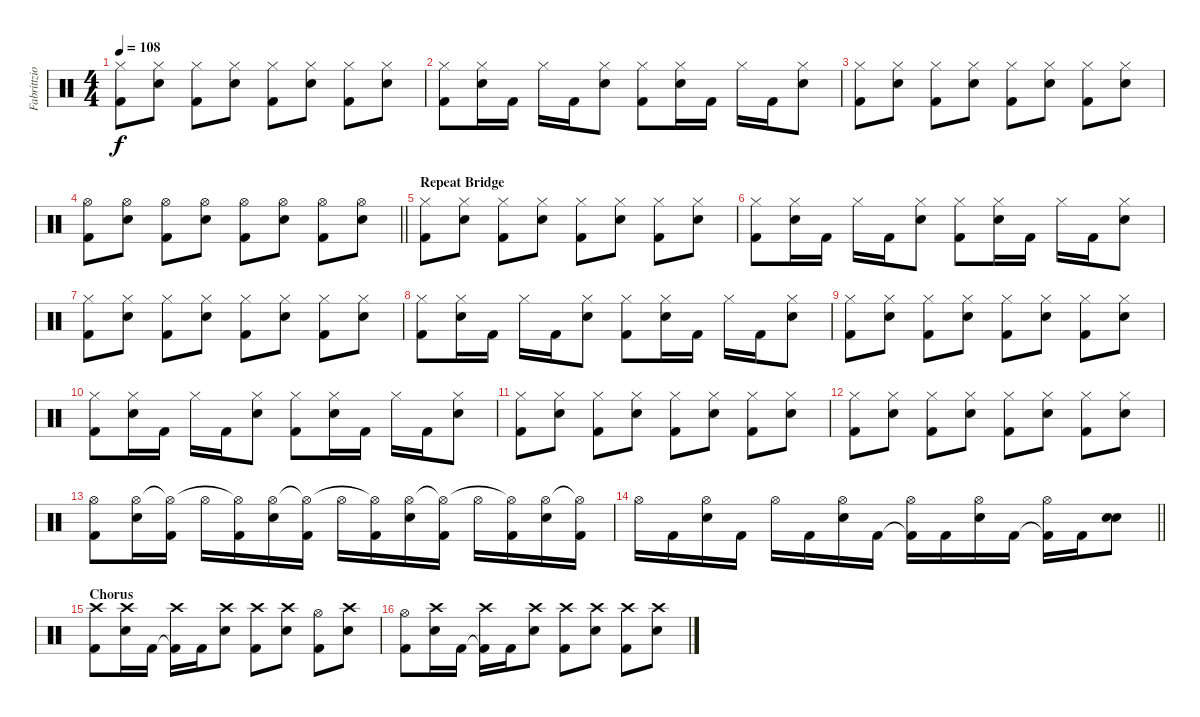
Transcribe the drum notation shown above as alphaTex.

\track ("Fabrittzio Moretti - Drums" "Fabrittzio") {instrument percussion}
\staff {score}
\articulation defaults
\ts (4 4)
\tempo 108
\clef neutral
\ks c
("Kick (hit) 2" "Hi-Hat (closed)").8{dy f} ("Electric Snare (hit)" "Hi-Hat (closed)").8 ("Kick (hit) 2" "Hi-Hat (closed)").8 ("Electric Snare (hit)" "Hi-Hat (closed)").8 ("Kick (hit) 2" "Hi-Hat (closed)").8 ("Electric Snare (hit)" "Hi-Hat (closed)").8 ("Kick (hit) 2" "Hi-Hat (closed)").8 ("Electric Snare (hit)" "Hi-Hat (closed)").8 |
("Kick (hit) 2" "Hi-Hat (closed)").8 ("Electric Snare (hit)" "Hi-Hat (closed)").16 "Kick (hit) 2".16 "Hi-Hat (closed)".16 "Kick (hit) 2".16 ("Electric Snare (hit)" "Hi-Hat (closed)").8 ("Kick (hit) 2" "Hi-Hat (closed)").8 ("Electric Snare (hit)" "Hi-Hat (closed)").16 "Kick (hit) 2".16 "Hi-Hat (closed)".16 "Kick (hit) 2".16 ("Electric Snare (hit)" "Hi-Hat (closed)").8 |
("Kick (hit) 2" "Hi-Hat (closed)").8 ("Electric Snare (hit)" "Hi-Hat (closed)").8 ("Kick (hit) 2" "Hi-Hat (closed)").8 ("Electric Snare (hit)" "Hi-Hat (closed)").8 ("Kick (hit) 2" "Hi-Hat (closed)").8 ("Electric Snare (hit)" "Hi-Hat (closed)").8 ("Kick (hit) 2" "Hi-Hat (closed)").8 ("Electric Snare (hit)" "Hi-Hat (closed)").8 |
\barLineRight lightlight
("Kick (hit) 2" "Hi-Hat (open)").8 ("Electric Snare (hit)" "Hi-Hat (open)").8 ("Kick (hit) 2" "Hi-Hat (open)").8 ("Electric Snare (hit)" "Hi-Hat (open)").8 ("Kick (hit) 2" "Hi-Hat (open)").8 ("Electric Snare (hit)" "Hi-Hat (open)").8 ("Kick (hit) 2" "Hi-Hat (open)").8 ("Electric Snare (hit)" "Hi-Hat (open)").8 |
\section ("" "Repeat Bridge")
("Kick (hit) 2" "Hi-Hat (closed)").8 ("Electric Snare (hit)" "Hi-Hat (closed)").8 ("Kick (hit) 2" "Hi-Hat (closed)").8 ("Electric Snare (hit)" "Hi-Hat (closed)").8 ("Kick (hit) 2" "Hi-Hat (closed)").8 ("Electric Snare (hit)" "Hi-Hat (closed)").8 ("Kick (hit) 2" "Hi-Hat (closed)").8 ("Electric Snare (hit)" "Hi-Hat (closed)").8 |
("Kick (hit) 2" "Hi-Hat (closed)").8 ("Electric Snare (hit)" "Hi-Hat (closed)").16 "Kick (hit) 2".16 "Hi-Hat (closed)".16 "Kick (hit) 2".16 ("Electric Snare (hit)" "Hi-Hat (closed)").8 ("Kick (hit) 2" "Hi-Hat (closed)").8 ("Electric Snare (hit)" "Hi-Hat (closed)").16 "Kick (hit) 2".16 "Hi-Hat (closed)".16 "Kick (hit) 2".16 ("Electric Snare (hit)" "Hi-Hat (closed)").8 |
("Kick (hit) 2" "Hi-Hat (closed)").8 ("Electric Snare (hit)" "Hi-Hat (closed)").8 ("Kick (hit) 2" "Hi-Hat (closed)").8 ("Electric Snare (hit)" "Hi-Hat (closed)").8 ("Kick (hit) 2" "Hi-Hat (closed)").8 ("Electric Snare (hit)" "Hi-Hat (closed)").8 ("Kick (hit) 2" "Hi-Hat (closed)").8 ("Electric Snare (hit)" "Hi-Hat (closed)").8 |
("Kick (hit) 2" "Hi-Hat (closed)").8 ("Electric Snare (hit)" "Hi-Hat (closed)").16 "Kick (hit) 2".16 "Hi-Hat (closed)".16 "Kick (hit) 2".16 ("Electric Snare (hit)" "Hi-Hat (closed)").8 ("Kick (hit) 2" "Hi-Hat (closed)").8 ("Electric Snare (hit)" "Hi-Hat (closed)").16 "Kick (hit) 2".16 "Hi-Hat (closed)".16 "Kick (hit) 2".16 ("Electric Snare (hit)" "Hi-Hat (closed)").8 |
("Kick (hit) 2" "Hi-Hat (closed)").8 ("Electric Snare (hit)" "Hi-Hat (closed)").8 ("Kick (hit) 2" "Hi-Hat (closed)").8 ("Electric Snare (hit)" "Hi-Hat (closed)").8 ("Kick (hit) 2" "Hi-Hat (closed)").8 ("Electric Snare (hit)" "Hi-Hat (closed)").8 ("Kick (hit) 2" "Hi-Hat (closed)").8 ("Electric Snare (hit)" "Hi-Hat (closed)").8 |
("Kick (hit) 2" "Hi-Hat (closed)").8 ("Electric Snare (hit)" "Hi-Hat (closed)").16 "Kick (hit) 2".16 "Hi-Hat (closed)".16 "Kick (hit) 2".16 ("Electric Snare (hit)" "Hi-Hat (closed)").8 ("Kick (hit) 2" "Hi-Hat (closed)").8 ("Electric Snare (hit)" "Hi-Hat (closed)").16 "Kick (hit) 2".16 "Hi-Hat (closed)".16 "Kick (hit) 2".16 ("Electric Snare (hit)" "Hi-Hat (closed)").8 |
("Kick (hit) 2" "Hi-Hat (closed)").8 ("Electric Snare (hit)" "Hi-Hat (closed)").8 ("Kick (hit) 2" "Hi-Hat (closed)").8 ("Electric Snare (hit)" "Hi-Hat (closed)").8 ("Kick (hit) 2" "Hi-Hat (closed)").8 ("Electric Snare (hit)" "Hi-Hat (closed)").8 ("Kick (hit) 2" "Hi-Hat (closed)").8 ("Electric Snare (hit)" "Hi-Hat (closed)").8 |
("Kick (hit) 2" "Hi-Hat (closed)").8 ("Electric Snare (hit)" "Hi-Hat (closed)").8 ("Kick (hit) 2" "Hi-Hat (closed)").8 ("Electric Snare (hit)" "Hi-Hat (closed)").8 ("Kick (hit) 2" "Hi-Hat (closed)").8 ("Electric Snare (hit)" "Hi-Hat (closed)").8 ("Kick (hit) 2" "Hi-Hat (closed)").8 ("Electric Snare (hit)" "Hi-Hat (closed)").8 |
("Kick (hit) 2" "Hi-Hat (open)").8 ("Electric Snare (hit)" "Hi-Hat (open)").16 ("Kick (hit) 2" "Hi-Hat (open)"{t}).16 "Hi-Hat (open)".16 ("Kick (hit) 2" "Hi-Hat (open)"{t}).16 ("Electric Snare (hit)" "Hi-Hat (open)").16 ("Kick (hit) 2" "Hi-Hat (open)"{t}).16 "Hi-Hat (open)".16 ("Kick (hit) 2" "Hi-Hat (open)"{t}).16 ("Electric Snare (hit)" "Hi-Hat (open)").16 ("Kick (hit) 2" "Hi-Hat (open)"{t}).16 "Hi-Hat (open)".16 ("Kick (hit) 2" "Hi-Hat (open)"{t}).16 ("Electric Snare (hit)" "Hi-Hat (open)").16 ("Kick (hit) 2" "Hi-Hat (open)"{t}).16 |
\barLineRight lightlight "Hi-Hat (open)".16 "Kick (hit) 2".16
("Electric Snare (hit)" "Hi-Hat (open)").16 "Kick (hit) 2".16 "Hi-Hat (open)".16 "Kick (hit) 2".16 ("Electric Snare (hit)" "Hi-Hat (open)").16 "Kick (hit) 2".16 ("Kick (hit) 2"{t} "Hi-Hat (open)").16 "Kick (hit) 2".16 ("Electric Snare (hit)" "Hi-Hat (open)").16 "Kick (hit) 2".16 ("Kick (hit) 2"{t} "Hi-Hat (open)").16 "Kick (hit) 2".16 ("Electric Snare (hit)" "Electric Snare (hit)").8 |
\section ("" "Chorus")
("Kick (hit) 2" "Crash high (hit)").8 ("Electric Snare (hit)" "Crash high (hit)").16 "Kick (hit) 2".16 ("Kick (hit) 2"{t} "Crash high (hit)").16 "Kick (hit) 2".16 ("Electric Snare (hit)" "Crash high (hit)").8 ("Kick (hit) 2" "Crash high (hit)").8 ("Electric Snare (hit)" "Crash high (hit)").8 ("Kick (hit) 2" "Hi-Hat (open)").8 ("Electric Snare (hit)" "Crash high (hit)").8 |
("Kick (hit) 2" "Hi-Hat (open)").8 ("Electric Snare (hit)" "Crash high (hit)").16 "Kick (hit) 2".16 ("Kick (hit) 2"{t} "Crash high (hit)").16 "Kick (hit) 2".16 ("Electric Snare (hit)" "Crash high (hit)").8 ("Kick (hit) 2" "Crash high (hit)").8 ("Electric Snare (hit)" "Crash high (hit)").8 ("Kick (hit) 2" "Crash high (hit)").8 ("Electric Snare (hit)" "Crash high (hit)").8
